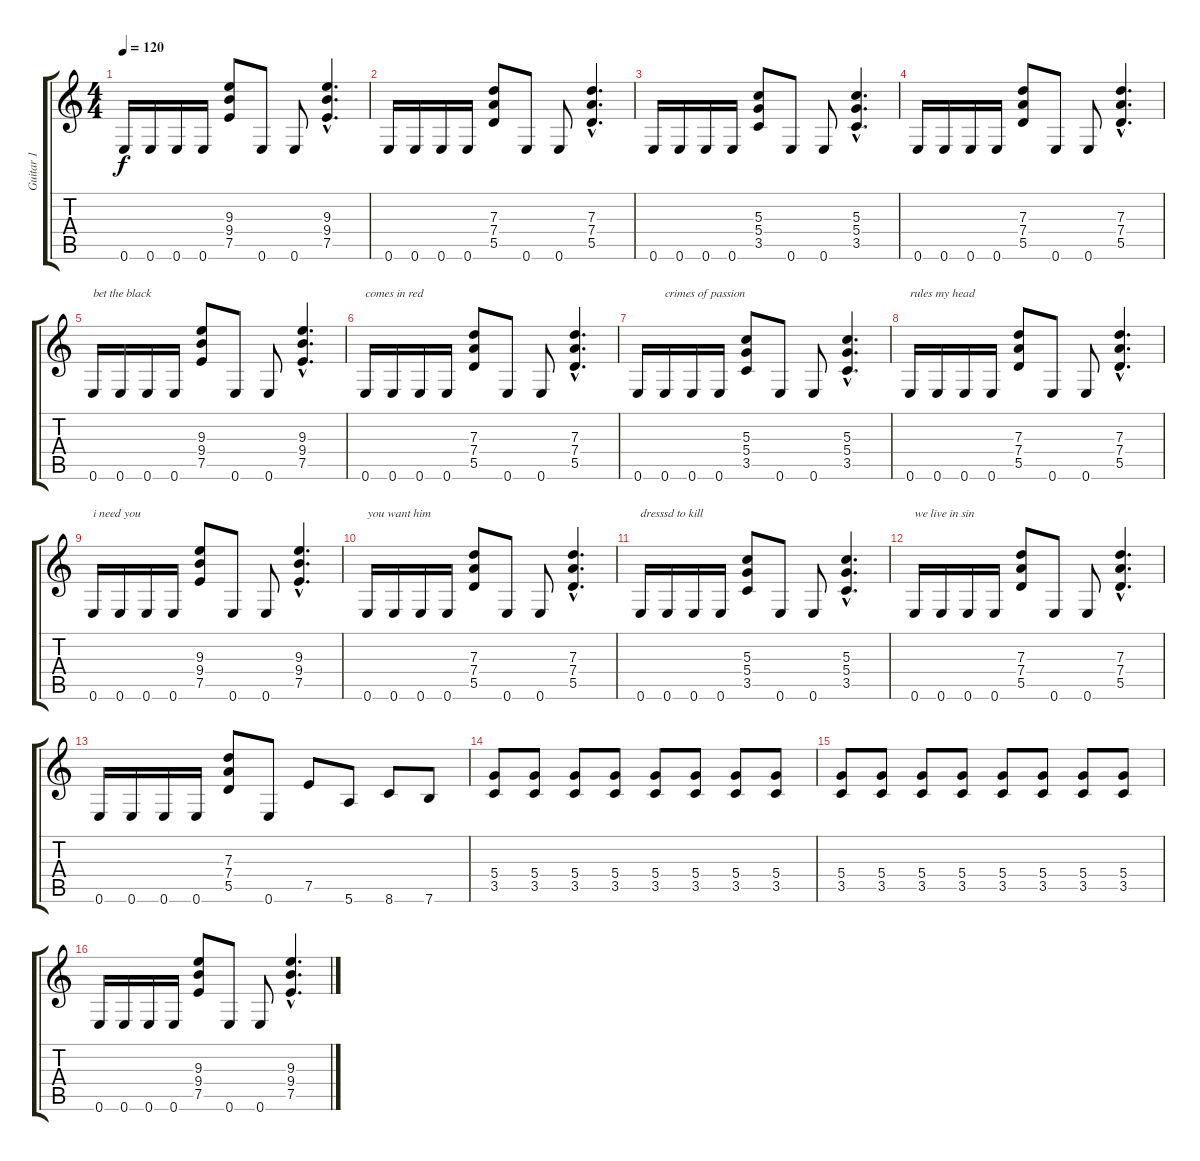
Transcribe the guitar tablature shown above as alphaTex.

\track ("Guitar 1" "Guitar 1") {instrument distortionguitar}
\staff {score tabs}
\tuning (E4 B3 G3 D3 A2 E2) {hide}
\ts (4 4)
\tempo 120
\clef g2
\ks c
0.6.16{dy f} 0.6.16 0.6.16 0.6.16 (9.3 9.4 7.5).8 0.6.8 0.6.8 (9.3{hac} 9.4{hac} 7.5{hac}).4{d} |
0.6.16 0.6.16 0.6.16 0.6.16 (7.3 7.4 5.5).8 0.6.8 0.6.8 (7.3{hac} 7.4{hac} 5.5{hac}).4{d} |
0.6.16 0.6.16 0.6.16 0.6.16 (5.3 5.4 3.5).8 0.6.8 0.6.8 (5.3{hac} 5.4{hac} 3.5{hac}).4{d} |
0.6.16 0.6.16 0.6.16 0.6.16 (7.3 7.4 5.5).8 0.6.8 0.6.8 (7.3{hac} 7.4{hac} 5.5{hac}).4{d} |
0.6.16{txt "bet the black"} 0.6.16 0.6.16 0.6.16 (9.3 9.4 7.5).8 0.6.8 0.6.8 (9.3{hac} 9.4{hac} 7.5{hac}).4{d} |
0.6.16{txt "comes in red"} 0.6.16 0.6.16 0.6.16 (7.3 7.4 5.5).8 0.6.8 0.6.8 (7.3{hac} 7.4{hac} 5.5{hac}).4{d} |
0.6.16 0.6.16{txt "crimes of passion"} 0.6.16 0.6.16 (5.3 5.4 3.5).8 0.6.8 0.6.8 (5.3{hac} 5.4{hac} 3.5{hac}).4{d} |
0.6.16{txt "rules my head"} 0.6.16 0.6.16 0.6.16 (7.3 7.4 5.5).8 0.6.8 0.6.8 (7.3{hac} 7.4{hac} 5.5{hac}).4{d} |
0.6.16{txt "i need you "} 0.6.16 0.6.16 0.6.16 (9.3 9.4 7.5).8 0.6.8 0.6.8 (9.3{hac} 9.4{hac} 7.5{hac}).4{d} |
0.6.16{txt "you want him "} 0.6.16 0.6.16 0.6.16 (7.3 7.4 5.5).8 0.6.8 0.6.8 (7.3{hac} 7.4{hac} 5.5{hac}).4{d} |
0.6.16{txt "dresssd to kill "} 0.6.16 0.6.16 0.6.16 (5.3 5.4 3.5).8 0.6.8 0.6.8 (5.3{hac} 5.4{hac} 3.5{hac}).4{d} |
0.6.16{txt "we live in sin "} 0.6.16 0.6.16 0.6.16 (7.3 7.4 5.5).8 0.6.8 0.6.8 (7.3{hac} 7.4{hac} 5.5{hac}).4{d} |
0.6.16 0.6.16 0.6.16 0.6.16 (7.3 7.4 5.5).8 0.6.8 7.5.8 5.6.8 8.6.8 7.6.8 |
(5.4 3.5).8 (5.4 3.5).8 (5.4 3.5).8 (5.4 3.5).8 (5.4 3.5).8 (5.4 3.5).8 (5.4 3.5).8 (5.4 3.5).8 |
(5.4 3.5).8 (5.4 3.5).8 (5.4 3.5).8 (5.4 3.5).8 (5.4 3.5).8 (5.4 3.5).8 (5.4 3.5).8 (5.4 3.5).8 |
0.6.16 0.6.16 0.6.16 0.6.16 (9.3 9.4 7.5).8 0.6.8 0.6.8 (9.3{hac} 9.4{hac} 7.5{hac}).4{d}
